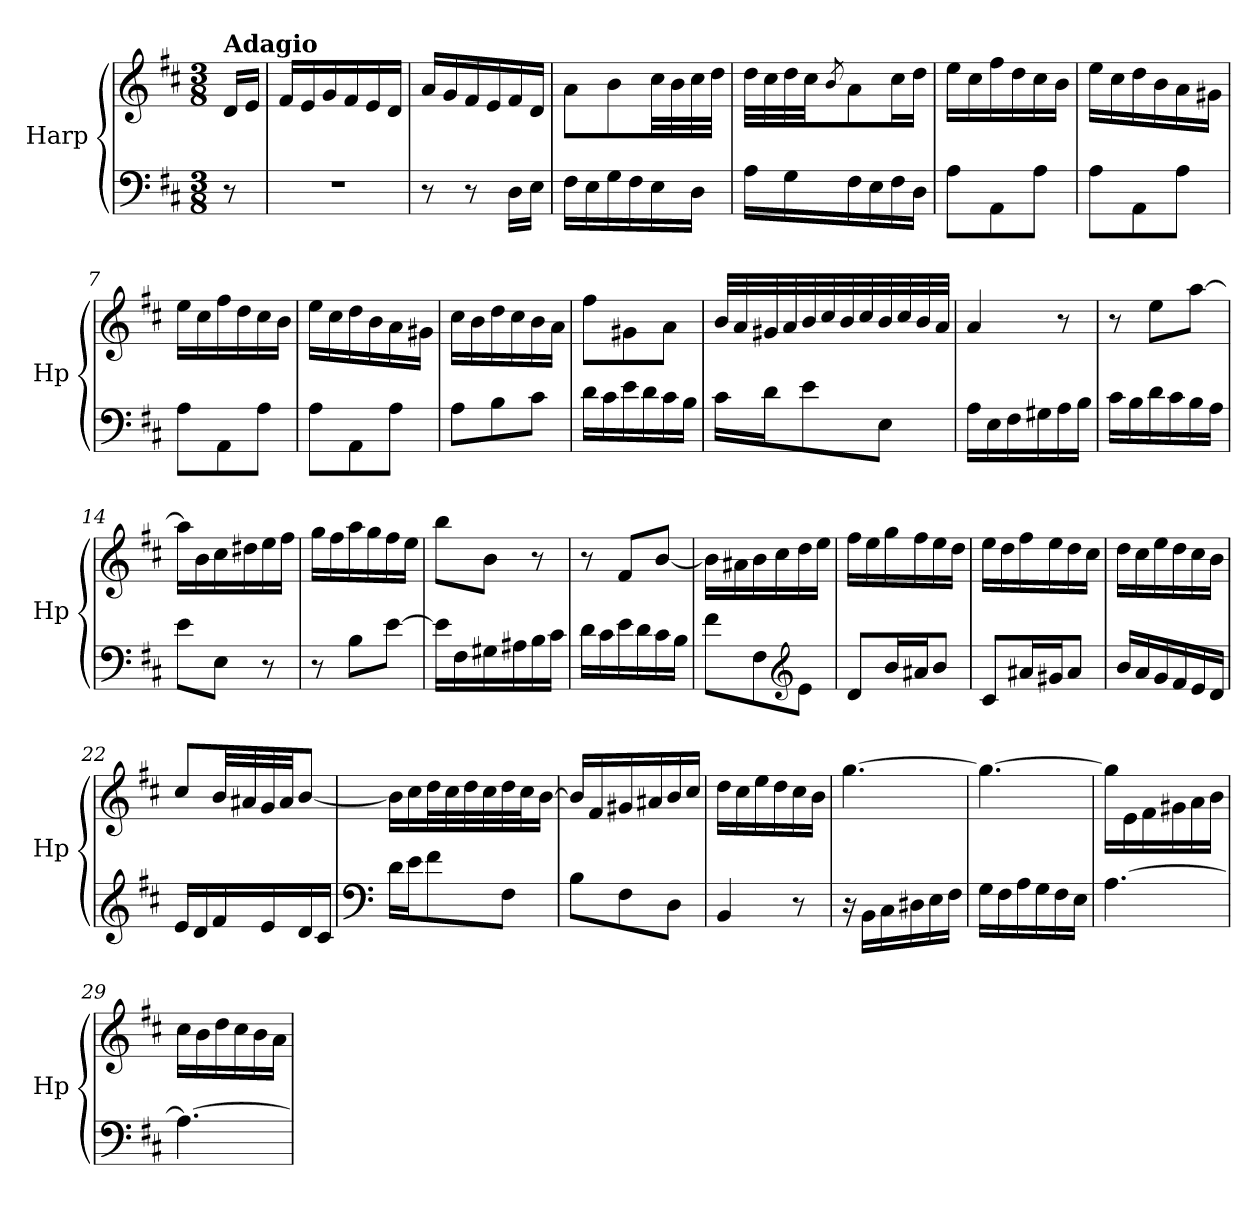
**kern	**kern
*part1	*part1
*staff2	*staff1
*I"Harp	*
*I'Hp	*
*clefF4	*clefG2
*k[f#c#]	*k[f#c#]
*M3/8	*M3/8
=	=
!	!LO:TX:a:B:t=Adagio
8r	16d/LL
.	16e/JJ
=1	=1
4.r	16f#/LL
.	16e/
.	16g/
.	16f#/
.	16e/
.	16d/JJ
=2	=2
8r	16a/LL
.	16g/
8r	16f#/
.	16e/
16D\LL	16f#/
16E\JJ	16d/JJ
=3	=3
16F#\LL	8a\L
16E\	.
16G\	8b\
16F#\	.
16E\	32cc#\LL
.	32b\
16D\JJ	32cc#\
.	32dd\JJJ
=4	=4
16A\LL	32dd\LLL
.	32cc#\
16G\	32dd\
.	32cc#\JJ
.	8qb/
16F#\	8a\
16E\	.
16F#\	16cc#\L
16D\JJ	16dd\JJ
=5	=5
8A\L	16ee\LL
.	16cc#\
8AA\	16ff#\
.	16dd\
8A\J	16cc#\
.	16b\JJ
=6	=6
8A\L	16ee\LL
.	16cc#\
8AA\	16dd\
.	16b\
8A\J	16a\
.	16g#X\JJ
!!LO:LB:g=z
=7	=7
8A\L	16ee\LL
.	16cc#\
8AA\	16ff#\
.	16dd\
8A\J	16cc#\
.	16b\JJ
=8	=8
8A\L	16ee\LL
.	16cc#\
8AA\	16dd\
.	16b\
8A\J	16a\
.	16g#X\JJ
=9	=9
8A\L	16cc#\LL
.	16b\
8B\	16dd\
.	16cc#\
8c#\J	16b\
.	16a\JJ
=10	=10
16d\LL	8ff#\L
16c#\	.
16e\	8g#X\
16d\	.
16c#\	8a\J
16B\JJ	.
=11	=11
16c#\LL	32b/LLL
.	32a/
16d\J	32g#X/
.	32a/
8e\	32b/
.	32cc#/
.	32b/
.	32cc#/
8E\J	32b/
.	32cc#/
.	32b/
.	32a/JJJ
=12	=12
16A\LL	4a/
16E\	.
16F#\	.
16G#X\	.
16A\	8r
16B\JJ	.
=13	=13
16c#\LL	8r
16B\	.
16d\	8ee\L
16c#\	.
16B\	[8aa\J
16A\JJ	.
!!LO:LB:g=z
=14	=14
8e\L	16aa\LL]
.	16b\
8E\J	16cc#\
.	16dd#X\
8r	16ee\
.	16ff#\JJ
=15	=15
8r	16gg\LL
.	16ff#\
8B\L	16aa\
.	16gg\
[8e\J	16ff#\
.	16ee\JJ
=16	=16
16e\LL]	8bb\L
16F#\	.
16G#X\	8b\J
16A#X\	.
16B\	8r
16c#\JJ	.
=17	=17
16d\LL	8r
16c#\	.
16e\	8f#/L
16d\	.
16c#\	[8b/J
16B\JJ	.
=18	=18
8f#\L	16b\LL]
.	16a#X\
8F#\	16b\
*clefG2	*
.	16cc#\
8e\J	16dd\
.	16ee\JJ
=19	=19
8d/L	16ff#\LL
.	16ee\
16b/L	16gg\
16a#X/J	16ff#\
8b/J	16ee\
.	16dd\JJ
=20	=20
8c#/L	16ee\LL
.	16dd\
16a#X/L	16ff#\
16g#X/J	16ee\
8a#/J	16dd\
.	16cc#\JJ
!!LO:LB:g=z
=21	=21
16b/LL	16dd\LL
16a/	16cc#\
16g/	16ee\
16f#/	16dd\
16e/	16cc#\
16d/JJ	16b\JJ
=22	=22
16e/LL	8cc#/L
16d/	.
16f#/	32b/LL
.	32a#X/
16e/	32g/
.	32a#/JJ
16d/	[8b/J
16c#/JJ	.
=23	=23
*clefF4	*
16d\LL	16b\LL]
16e\J	16cc#\
8f#\	32dd\L
.	32cc#\
.	32dd\
.	32cc#\
8F#\J	32dd\
.	32cc#\J
.	[16b\JJ
=24	=24
8B\L	16b/LL]
.	16f#/
8F#\	16g#X/
.	16a#X/
8D\J	16b/
.	16cc#/JJ
=25	=25
4BB/	16dd\LL
.	16cc#\
.	16ee\
.	16dd\
8r	16cc#\
.	16b\JJ
=26	=26
16r	[4.gg\
16BB\LL	.
16C#\	.
16D#X\	.
16E\	.
16F#\JJ	.
=27	=27
16G\LL	4.gg\_
16F#\	.
16A\	.
16G\	.
16F#\	.
16E\JJ	.
!!LO:LB:g=z
=28	=28
[4.A\	16gg\LL]
.	16e\
.	16f#\
.	16g#X\
.	16a\
.	16b\JJ
=29	=29
4.A\_	16cc#\LL
.	16b\
.	16dd\
.	16cc#\
.	16b\
.	16a\JJ
=	=
*-	*-
